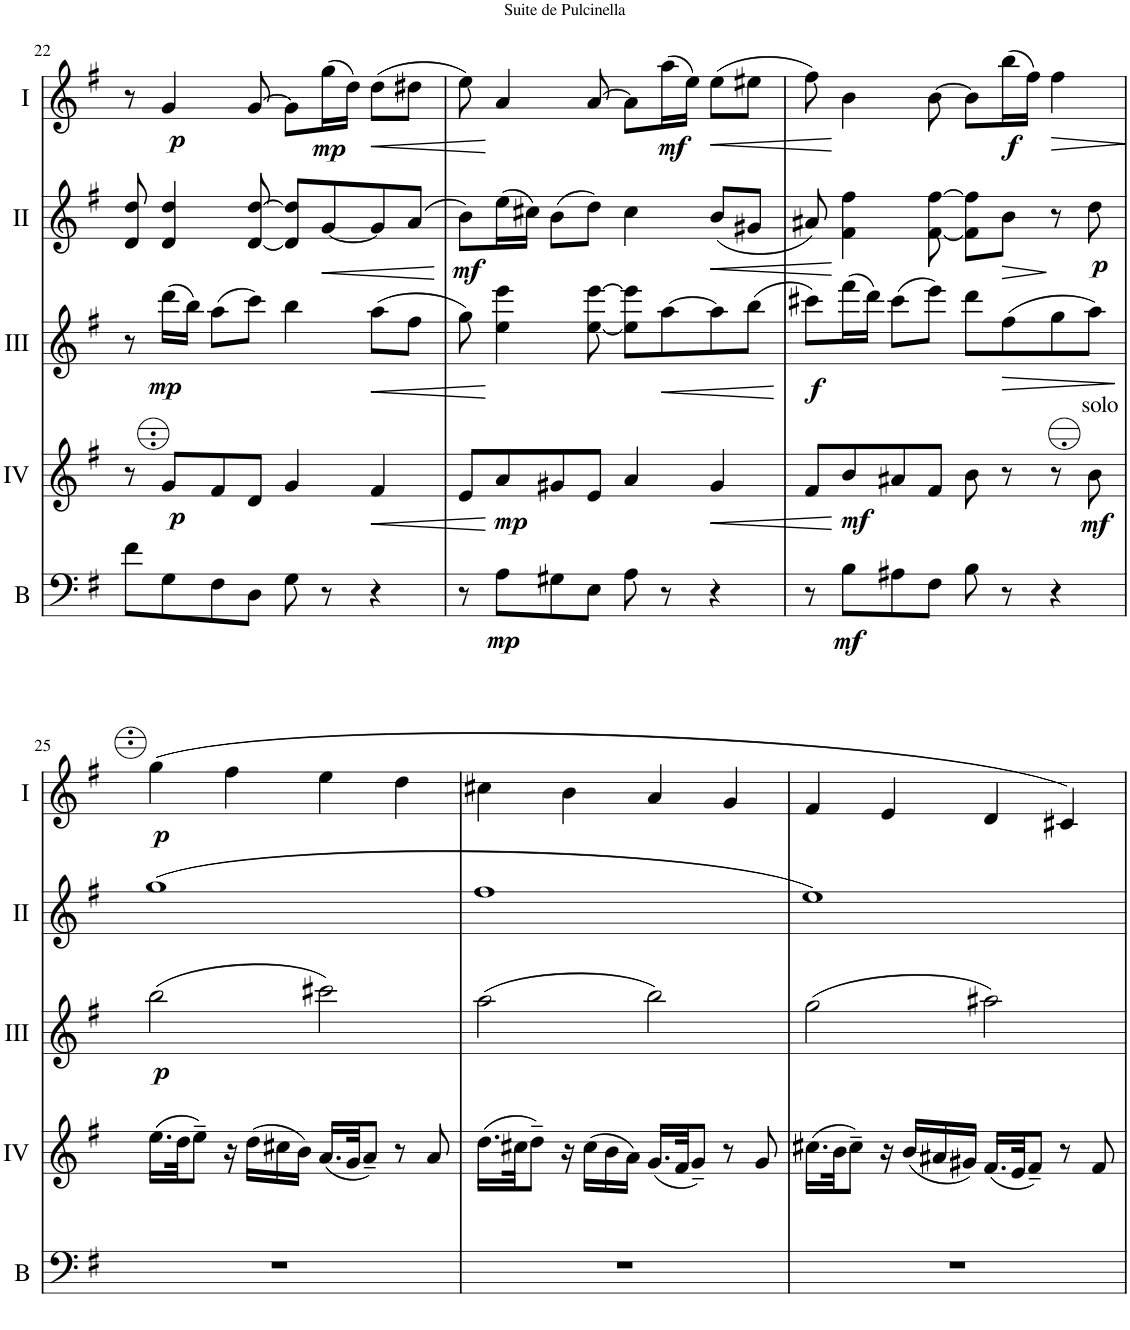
**kern	**dynam	**kern	**dynam	**kern	**dynam	**kern	**dynam	**kern	**dynam
*part5	*part5	*part4	*part4	*part3	*part3	*part2	*part2	*part1	*part1
*staff5	*staff5	*staff4	*staff4	*staff3	*staff3	*staff2	*staff2	*staff1	*staff1
*I"Bass	*	*I"Acc. 4	*	*I"Acc. 3	*	*I"Acc. 2	*	*I"Acc. 1	*
*I'B	*	*	*	*	*	*	*	*	*
!!LO:PB:g=z
*clefF4	*	*clefG2	*	*clefG2	*	*clefG2	*	*clefG2	*
*Trd7c12	*	*Trd7c12	*	*Trd7c12	*	*	*	*	*
*k[f#]	*	*k[f#]	*	*k[f#]	*	*k[f#]	*	*k[f#]	*
*M4/4	*	*M4/4	*	*M4/4	*	*M4/4	*	*M4/4	*
*met(c)	*	*met(c)	*	*met(c)	*	*met(c)	*	*met(c)	*
=22	=22	=22	=22	=22	=22	=22	=22	=22	=22
8f#\L	.	8r	.	8r	.	8d/ 8dd/	.	8r	.
!	!	!	!LO:DY:b	!	!LO:DY:b	!	!	!	!LO:DY:b
8G\	.	8g/L	p	(16ddd\LL	mp	4d/ 4dd/	.	4g/	p
.	.	.	.	16bb\JJ)	.	.	.	.	.
8F#\	.	8f#/	.	(8aa\L	.	.	.	.	.
8D\J	.	8d/J	.	8ccc\J)	.	[8d/ [8dd/	.	[8g/	.
8G\	.	4g/	.	4bb\	.	8d/] 8dd/]L	.	8g\L]	.
!	!	!	!	!	!	!	!LO:HP:b	!	!LO:DY:b
8r	.	.	.	.	.	[8g/	<	(16gg\L	mp
.	.	.	.	.	.	.	.	16dd\JJ)	.
!	!	!	!LO:HP:b	!	!LO:HP:b	!	!	!	!LO:HP:b
4r	.	4f#/	<	(8aa\L	<	8g/]	.	(8dd\L	<
.	.	.	.	8ff#\J	.	(8a/J	.	8dd#X\J	.
.	.	.	.	.	.	.	[	.	.
=23	=23	=23	=23	=23	=23	=23	=23	=23	=23
!	!	!	!	!	!	!	!LO:DY:b	!	!
8r	.	8e/L	.	8gg\)	.	8b\L)	mf	8ee\)	.
!	!LO:DY:b	!	!LO:DY:n=1:b	!	!	!	!	!	!
8A\L	mp	8a/	[ mp	4ee\ 4eee\	[	(16ee\L	.	4a/	[
.	.	.	.	.	.	16cc#X\JJ)	.	.	.
8G#X\	.	8g#X/	.	.	.	(8b\L	.	.	.
8E\J	.	8e/J	.	[8ee\ [8eee\	.	8dd\J)	.	[8a/	.
8A\	.	4a/	.	8ee\] 8eee\]L	.	4cc#\	.	8a\L]	.
!	!	!	!	!	!LO:HP:b	!	!	!	!LO:DY:b
8r	.	.	.	[8aa\	<	.	.	(16aa\L	mf
.	.	.	.	.	.	.	.	16ee\JJ)	.
!	!	!	!LO:HP:b	!	!	!	!LO:HP:b	!	!LO:HP:b
4r	.	4g#/	<	8aa\]	.	(8b/L	<	(8ee\L	<
.	.	.	.	(8bb\J	.	8g#X/J	.	8ee#X\J	.
.	.	.	.	.	[	.	.	.	.
=24	=24	=24	=24	=24	=24	=24	=24	=24	=24
!	!	!	!	!	!LO:DY:b	!	!	!	!
8r	.	8f#/L	.	8ccc#X\L)	f	8a#X/)	.	8ff#\)	.
!	!LO:DY:b	!	!LO:DY:n=1:b	!	!	!	!	!	!
8B\L	mf	8b/	[ mf	(16fff#\L	.	4f#\ 4ff#\	[	4b\	[
.	.	.	.	16ddd\JJ)	.	.	.	.	.
8A#X\	.	8a#X/	.	(8ccc#\L	.	.	.	.	.
8F#\J	.	8f#/J	.	8eee\J)	.	[8f#\ [8ff#\	.	[8b\	.
8B\	.	8b\	.	8ddd\L	.	8f#\] 8ff#\]L	.	8b\L]	.
!	!	!	!	!	!LO:HP:b	!	!LO:HP:b	!	!LO:DY:b
8r	.	8r	.	(8ff#\	>	8b\J	>	(16bb\L	f
.	.	.	.	.	.	.	.	16ff#\JJ)	.
!	!	!	!	!	!	!	!	!	!LO:HP:b
4r	.	8r	.	8gg\	.	8r	]	4ff#\	>
!	!	!LO:TX:a:t=solo	!	!	!	!	!	!	!
!	!	!	!LO:DY:n=2:b	!	!	!	!LO:DY:b	!	!
.	.	8b\	mf	8aa\J)	.	8dd\	p	.	.
.	.	.	.	.	]	.	.	.	]
!!LO:LB:g=z
=25	=25	=25	=25	=25	=25	=25	=25	=25	=25
!	!	!	!	!	!LO:DY:b	!	!	!	!LO:DY:b
1r	.	(16.ee\LL	.	(2bb\	p	(1gg	.	(4gg\	p
.	.	32dd\JK	.	.	.	.	.	.	.
.	.	8ee~\J)	.	.	.	.	.	.	.
.	.	16r	.	.	.	.	.	4ff#\	.
.	.	(16dd\LL	.	.	.	.	.	.	.
.	.	16cc#X\	.	.	.	.	.	.	.
.	.	16b\JJ)	.	.	.	.	.	.	.
.	.	(16.a/LL	.	2ccc#X\)	.	.	.	4ee\	.
.	.	32g/JK	.	.	.	.	.	.	.
.	.	8a~/J)	.	.	.	.	.	.	.
.	.	8r	.	.	.	.	.	4dd\	.
.	.	8a/	.	.	.	.	.	.	.
=26	=26	=26	=26	=26	=26	=26	=26	=26	=26
1r	.	(16.dd\LL	.	(2aa\	.	1ff#	.	4cc#X\	.
.	.	32cc#X\JK	.	.	.	.	.	.	.
.	.	8dd~\J)	.	.	.	.	.	.	.
.	.	16r	.	.	.	.	.	4b\	.
.	.	(16cc#\LL	.	.	.	.	.	.	.
.	.	16b\	.	.	.	.	.	.	.
.	.	16a\JJ)	.	.	.	.	.	.	.
.	.	(16.g/LL	.	2bb\)	.	.	.	4a/	.
.	.	32f#/JK	.	.	.	.	.	.	.
.	.	8g~/J)	.	.	.	.	.	.	.
.	.	8r	.	.	.	.	.	4g/	.
.	.	8g/	.	.	.	.	.	.	.
=27	=27	=27	=27	=27	=27	=27	=27	=27	=27
1r	.	(16.cc#X\LL	.	(2gg\	.	1ee)	.	4f#/	.
.	.	32b\JK	.	.	.	.	.	.	.
.	.	8cc#~\J)	.	.	.	.	.	.	.
.	.	16r	.	.	.	.	.	4e/	.
.	.	(16b/LL	.	.	.	.	.	.	.
.	.	16a#X/	.	.	.	.	.	.	.
.	.	16g#X/JJ)	.	.	.	.	.	.	.
.	.	(16.f#/LL	.	2aa#X\)	.	.	.	4d/	.
.	.	32e/JK	.	.	.	.	.	.	.
.	.	8f#~/J)	.	.	.	.	.	.	.
.	.	8r	.	.	.	.	.	4c#X/)	.
.	.	8f#/	.	.	.	.	.	.	.
=	=	=	=	=	=	=	=	=	=
*-	*-	*-	*-	*-	*-	*-	*-	*-	*-
